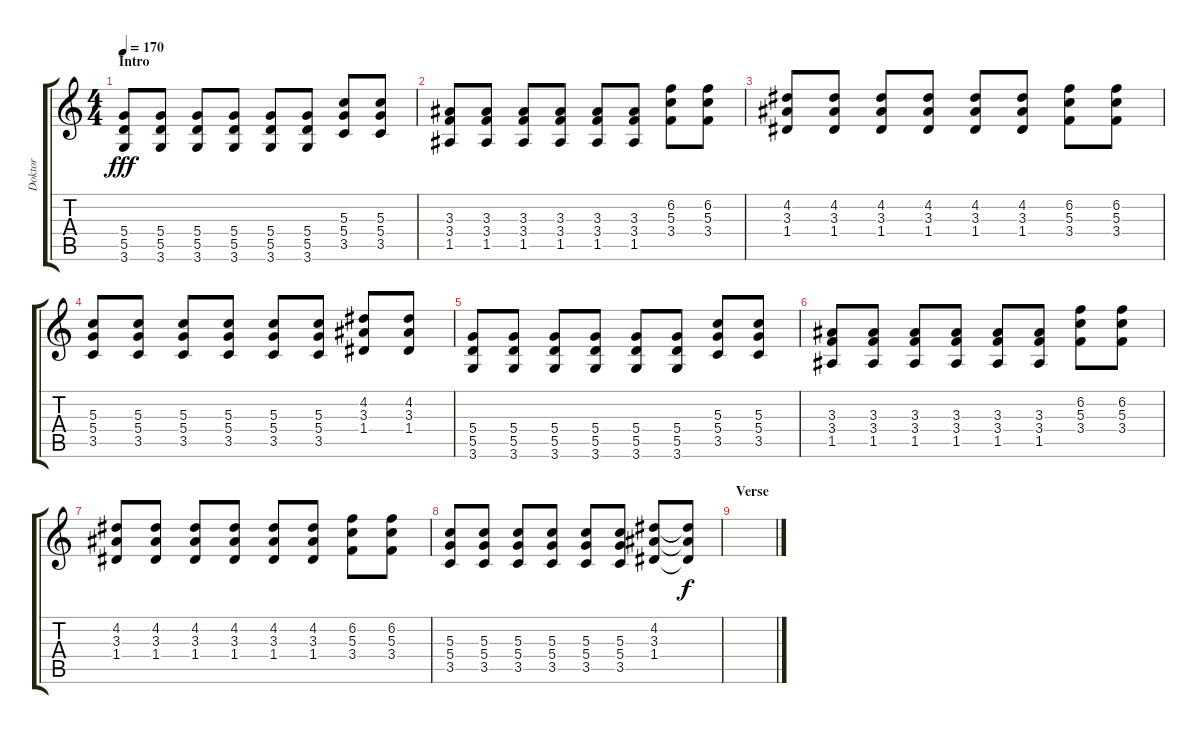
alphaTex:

\track ("Doktor" "Doktor") {instrument overdrivenguitar}
\staff {score tabs}
\tuning (E4 B3 G3 D3 A2 E2) {hide}
\ts (4 4)
\section ("" "Intro")
\tempo 170
\clef g2
\ks c
(5.4 5.5 3.6).8{dy fff instrument overdrivenguitar} (5.4 5.5 3.6).8 (5.4 5.5 3.6).8 (5.4 5.5 3.6).8 (5.4 5.5 3.6).8 (5.4 5.5 3.6).8 (5.3 5.4 3.5).8 (5.3 5.4 3.5).8 |
(3.3 3.4 1.5).8 (3.3 3.4 1.5).8 (3.3 3.4 1.5).8 (3.3 3.4 1.5).8 (3.3 3.4 1.5).8 (3.3 3.4 1.5).8 (6.2 5.3 3.4).8 (6.2 5.3 3.4).8 |
(4.2 3.3 1.4).8 (4.2 3.3 1.4).8 (4.2 3.3 1.4).8 (4.2 3.3 1.4).8 (4.2 3.3 1.4).8 (4.2 3.3 1.4).8 (6.2 5.3 3.4).8 (6.2 5.3 3.4).8 |
(5.3 5.4 3.5).8 (5.3 5.4 3.5).8 (5.3 5.4 3.5).8 (5.3 5.4 3.5).8 (5.3 5.4 3.5).8 (5.3 5.4 3.5).8 (4.2 3.3 1.4).8 (4.2 3.3 1.4).8 |
(5.4 5.5 3.6).8 (5.4 5.5 3.6).8 (5.4 5.5 3.6).8 (5.4 5.5 3.6).8 (5.4 5.5 3.6).8 (5.4 5.5 3.6).8 (5.3 5.4 3.5).8 (5.3 5.4 3.5).8 |
(3.3 3.4 1.5).8 (3.3 3.4 1.5).8 (3.3 3.4 1.5).8 (3.3 3.4 1.5).8 (3.3 3.4 1.5).8 (3.3 3.4 1.5).8 (6.2 5.3 3.4).8 (6.2 5.3 3.4).8 |
(4.2 3.3 1.4).8 (4.2 3.3 1.4).8 (4.2 3.3 1.4).8 (4.2 3.3 1.4).8 (4.2 3.3 1.4).8 (4.2 3.3 1.4).8 (6.2 5.3 3.4).8 (6.2 5.3 3.4).8 |
(5.3 5.4 3.5).8 (5.3 5.4 3.5).8 (5.3 5.4 3.5).8 (5.3 5.4 3.5).8 (5.3 5.4 3.5).8 (5.3 5.4 3.5).8 (4.2 3.3 1.4).8 (4.2{t} 3.3{t} 1.4{t}).8{dy f} |
\section ("" "Verse")
